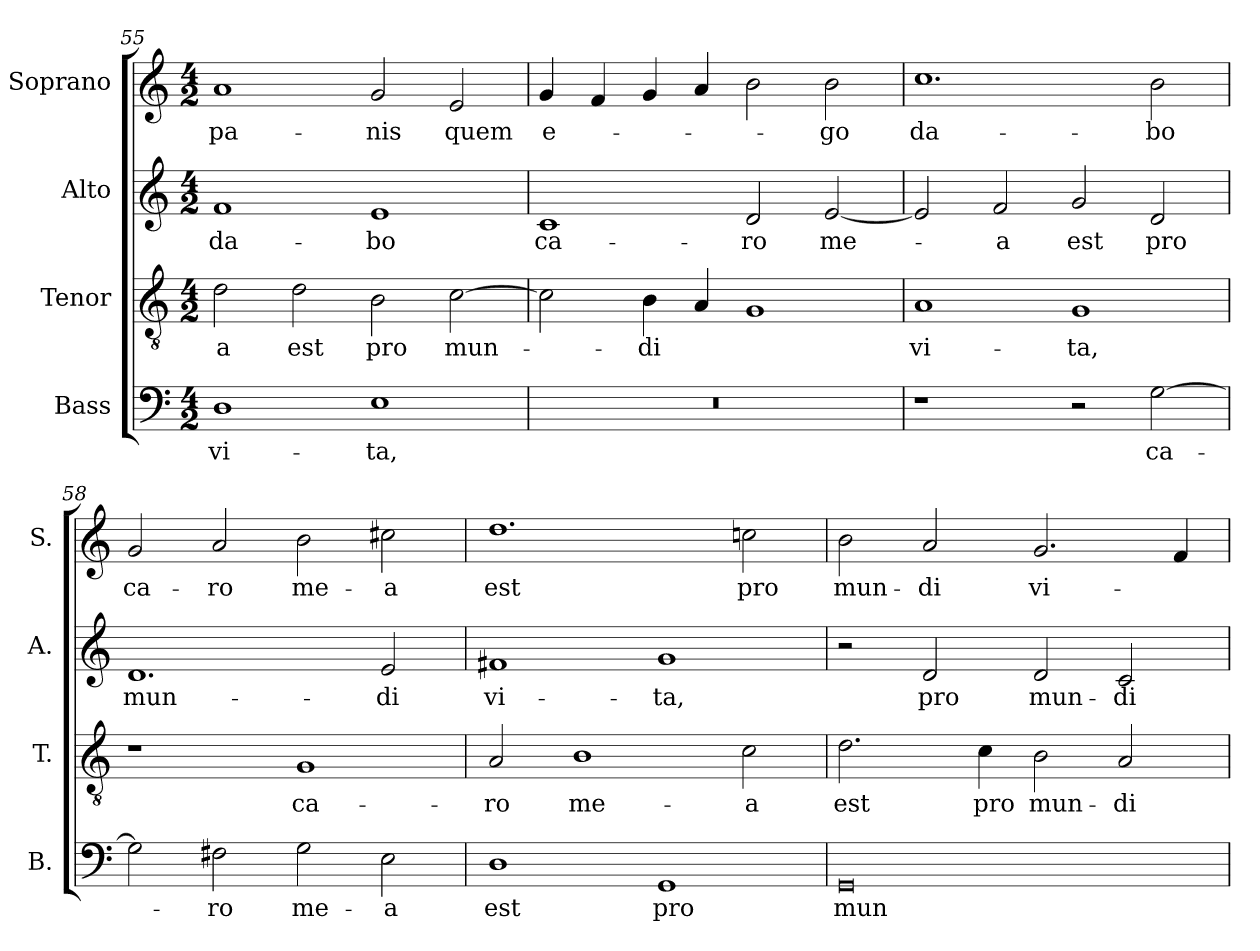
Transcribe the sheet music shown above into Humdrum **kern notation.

**kern	**text	**kern	**text	**kern	**text	**kern	**text
*part4	*part4	*part3	*part3	*part2	*part2	*part1	*part1
*staff4	*staff4	*staff3	*staff3	*staff2	*staff2	*staff1	*staff1
*I"Bass	*	*I"Tenor	*	*I"Alto	*	*I"Soprano	*
*I'B.	*	*I'T.	*	*I'A.	*	*I'S.	*
*clefF4	*	*clefGv2	*	*clefG2	*	*clefG2	*
*	*	*ITrd7c12	*	*	*	*	*
*k[]	*	*k[]	*	*k[]	*	*k[]	*
*C:	*	*C:	*	*C:	*	*C:	*
*M4/2	*	*M4/2	*	*M4/2	*	*M4/2	*
=55	=55	=55	=55	=55	=55	=55	=55
!	!LO:LY:b:color=#000000	!	!	!	!	!	!
!	!	!	!LO:LY:b:color=#000000	!	!	!	!
!	!	!	!	!	!LO:LY:b:color=#000000	!	!
!	!	!	!	!	!	!	!LO:LY:b:color=#000000
1Di	vi-	2Di\	-a	1fi	da-	1ai	pa-
!	!	!	!LO:LY:b:color=#000000	!	!	!	!
.	.	2Di\	est	.	.	.	.
!	!LO:LY:b:color=#000000	!	!	!	!	!	!
!	!	!	!LO:LY:b:color=#000000	!	!	!	!
!	!	!	!	!	!LO:LY:b:color=#000000	!	!
!	!	!	!	!	!	!	!LO:LY:b:color=#000000
1Ei	-ta,	2BBi\	pro	1ei	-bo	2gi/	-nis
!	!	!	!LO:LY:b:color=#000000	!	!	!	!
!	!	!	!	!	!	!	!LO:LY:b:color=#000000
.	.	[2Ci\	mun-	.	.	2ei/	quem
=56	=56	=56	=56	=56	=56	=56	=56
!LO:N:vis=1	!	!	!	!	!	!	!
!	!	!	!	!	!LO:LY:b:color=#000000	!	!
!	!	!	!	!	!	!	!LO:LY:b:color=#000000
0r	.	2Ci\]	.	1ci	ca-	4gi/	e-
.	.	.	.	.	.	4fi/	.
!	!	!	!LO:LY:b:color=#000000	!	!	!	!
.	.	4BBi\	-di	.	.	4gi/	.
.	.	4AAi/	.	.	.	4ai/	.
!	!	!	!	!	!LO:LY:b:color=#000000	!	!
.	.	1GGi	.	2di/	-ro	2bi\	.
!	!	!	!	!	!LO:LY:b:color=#000000	!	!
!	!	!	!	!	!	!	!LO:LY:b:color=#000000
.	.	.	.	[2ei/	me-	2bi\	-go
=57	=57	=57	=57	=57	=57	=57	=57
!	!	!	!LO:LY:b:color=#000000	!	!	!	!
!	!	!	!	!	!	!	!LO:LY:b:color=#000000
1r	.	1AAi	vi-	2ei/]	.	1.cci	da-
!	!	!	!	!	!LO:LY:b:color=#000000	!	!
.	.	.	.	2fi/	-a	.	.
!	!	!	!LO:LY:b:color=#000000	!	!	!	!
!	!	!	!	!	!LO:LY:b:color=#000000	!	!
2r	.	1GGi	-ta,	2gi/	est	.	.
!	!LO:LY:b:color=#000000	!	!	!	!	!	!
!	!	!	!	!	!LO:LY:b:color=#000000	!	!
!	!	!	!	!	!	!	!LO:LY:b:color=#000000
[2Gi\	ca-	.	.	2di/	pro	2bi\	-bo
=58	=58	=58	=58	=58	=58	=58	=58
!	!	!	!	!	!LO:LY:b:color=#000000	!	!
!	!	!	!	!	!	!	!LO:LY:b:color=#000000
2Gi\]	.	1r	.	1.di	mun-	2gi/	ca-
!	!LO:LY:b:color=#000000	!	!	!	!	!	!
!	!	!	!	!	!	!	!LO:LY:b:color=#000000
2F#Xi\	-ro	.	.	.	.	2ai/	-ro
!	!LO:LY:b:color=#000000	!	!	!	!	!	!
!	!	!	!LO:LY:b:color=#000000	!	!	!	!
!	!	!	!	!	!	!	!LO:LY:b:color=#000000
2Gi\	me-	1GGi	ca-	.	.	2bi\	me-
!	!LO:LY:b:color=#000000	!	!	!	!	!	!
!	!	!	!	!	!LO:LY:b:color=#000000	!	!
!	!	!	!	!	!	!	!LO:LY:b:color=#000000
2Ei\	-a	.	.	2ei/	-di	2cc#Xi\	-a
=59	=59	=59	=59	=59	=59	=59	=59
!	!LO:LY:b:color=#000000	!	!	!	!	!	!
!	!	!	!LO:LY:b:color=#000000	!	!	!	!
!	!	!	!	!	!LO:LY:b:color=#000000	!	!
!	!	!	!	!	!	!	!LO:LY:b:color=#000000
1Di	est	2AAi/	-ro	1f#Xi	vi-	1.ddi	est
!	!	!	!LO:LY:b:color=#000000	!	!	!	!
.	.	1BBi	me-	.	.	.	.
!	!LO:LY:b:color=#000000	!	!	!	!	!	!
!	!	!	!	!	!LO:LY:b:color=#000000	!	!
1GGi	pro	.	.	1gi	-ta,	.	.
!	!	!	!LO:LY:b:color=#000000	!	!	!	!
!	!	!	!	!	!	!	!LO:LY:b:color=#000000
.	.	2Ci\	-a	.	.	2ccni\	pro
!!LO:LB:g=z
=60	=60	=60	=60	=60	=60	=60	=60
!	!LO:LY:b:color=#000000	!	!	!	!	!	!
!	!	!	!LO:LY:b:color=#000000	!	!	!	!
!	!	!	!	!	!	!	!LO:LY:b:color=#000000
0GGi	mun-	2.Di\	est	2r	.	2bi\	mun-
!	!	!	!	!	!LO:LY:b:color=#000000	!	!
!	!	!	!	!	!	!	!LO:LY:b:color=#000000
.	.	.	.	2di/	pro	2ai/	-di
!	!	!	!LO:LY:b:color=#000000	!	!	!	!
.	.	4Ci\	pro	.	.	.	.
!	!	!	!LO:LY:b:color=#000000	!	!	!	!
!	!	!	!	!	!LO:LY:b:color=#000000	!	!
!	!	!	!	!	!	!	!LO:LY:b:color=#000000
.	.	2BBi\	mun-	2di/	mun-	2.gi/	vi-
!	!	!	!LO:LY:b:color=#000000	!	!	!	!
!	!	!	!	!	!LO:LY:b:color=#000000	!	!
.	.	2AAi/	-di	2ci/	-di	.	.
.	.	.	.	.	.	4fi/	.
=	=	=	=	=	=	=	=
*-	*-	*-	*-	*-	*-	*-	*-
